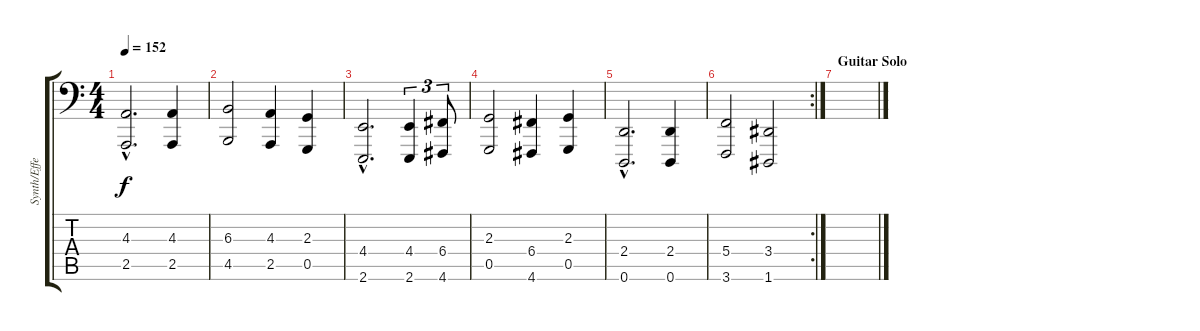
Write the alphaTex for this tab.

\track ("Synth/Effects" "Synth/Effe") {instrument stringensemble1}
\staff {score tabs}
\tuning (D3 A2 F2 C2 G1 D1) {hide}
\ts (4 4)
\tempo 152
\clef f4
\ks c
(4.3{hac} 2.5{hac}).2{d dy f} (4.3 2.5).4 |
(6.3 4.5).2 (4.3 2.5).4 (2.3 0.5).4 |
(4.4{hac} 2.6{hac}).2{d} (4.4 2.6).4{tu (3 2)} (6.4 4.6).8{tu (3 2)} |
(2.3 0.5).2 (6.4 4.6).4 (2.3 0.5).4 |
(2.4{hac} 0.6{hac}).2{d} (2.4 0.6).4 |
\rc 2
(5.4 3.6).2 (3.4 1.6).2 |
\section ("" "Guitar Solo")
